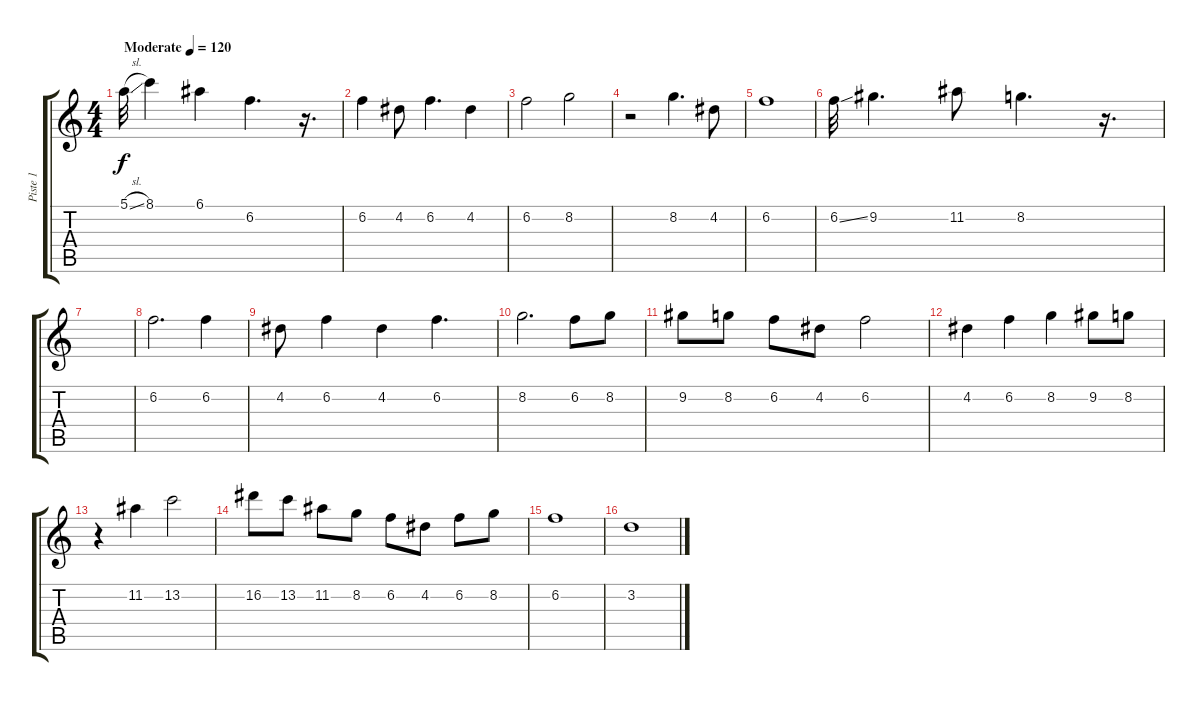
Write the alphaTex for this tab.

\track ("Piste 1" "Piste 1") {instrument overdrivenguitar}
\staff {score tabs}
\tuning (E4 B3 G3 D3 A2 E2) {hide}
\ts (4 4)
\tempo (120 "Moderate")
\clef g2
\ks c
5.1{sl}.32{dy f instrument overdrivenguitar} 8.1.4 6.1.4 6.2.4{d} r.16{d} |
6.2.4 4.2.8 6.2.4{d} 4.2.4 |
6.2.2 8.2.2 |
r.2 8.2.4{d} 4.2.8 |
6.2.1 |
6.2{ss}.32 9.2.4{d} 11.2.8 8.2.4{d} r.16{d} |
|
6.2.2{d} 6.2.4 |
4.2.8 6.2.4 4.2.4 6.2.4{d} |
8.2.2{d} 6.2.8 8.2.8 |
9.2.8 8.2.8 6.2.8 4.2.8 6.2.2 |
4.2.4 6.2.4 8.2.4 9.2.8 8.2.8 |
r.4 11.2.4 13.2.2 |
16.2.8 13.2.8 11.2.8 8.2.8 6.2.8 4.2.8 6.2.8 8.2.8 |
6.2.1 |
3.2.1
